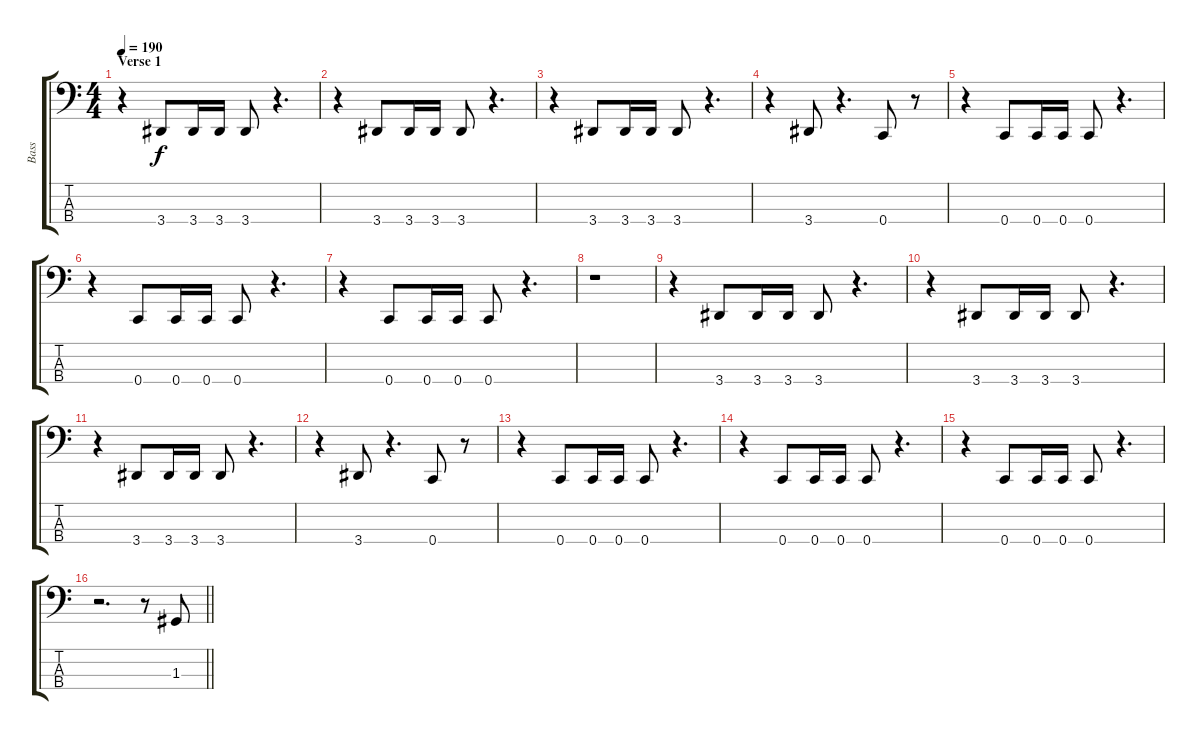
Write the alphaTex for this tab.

\track ("Bass" "Bass") {instrument electricbassfinger}
\staff {score tabs}
\tuning (F2 C2 G1 C1) {hide}
\ts (4 4)
\section ("" "Verse 1")
\tempo 190
\clef f4
\ks c
r.4{dy f} 3.4.8 3.4.16 3.4.16 3.4.8 r.4{d} |
r.4 3.4.8 3.4.16 3.4.16 3.4.8 r.4{d} |
r.4 3.4.8 3.4.16 3.4.16 3.4.8 r.4{d} |
r.4 3.4.8 r.4{d} 0.4.8 r.8 |
r.4 0.4.8 0.4.16 0.4.16 0.4.8 r.4{d} |
r.4 0.4.8 0.4.16 0.4.16 0.4.8 r.4{d} |
r.4 0.4.8 0.4.16 0.4.16 0.4.8 r.4{d} |
r.1 |
r.4 3.4.8 3.4.16 3.4.16 3.4.8 r.4{d} |
r.4 3.4.8 3.4.16 3.4.16 3.4.8 r.4{d} |
r.4 3.4.8 3.4.16 3.4.16 3.4.8 r.4{d} |
r.4 3.4.8 r.4{d} 0.4.8 r.8 |
r.4 0.4.8 0.4.16 0.4.16 0.4.8 r.4{d} |
r.4 0.4.8 0.4.16 0.4.16 0.4.8 r.4{d} |
r.4 0.4.8 0.4.16 0.4.16 0.4.8 r.4{d} |
\barLineRight lightlight
r.2{d} r.8 1.3.8
